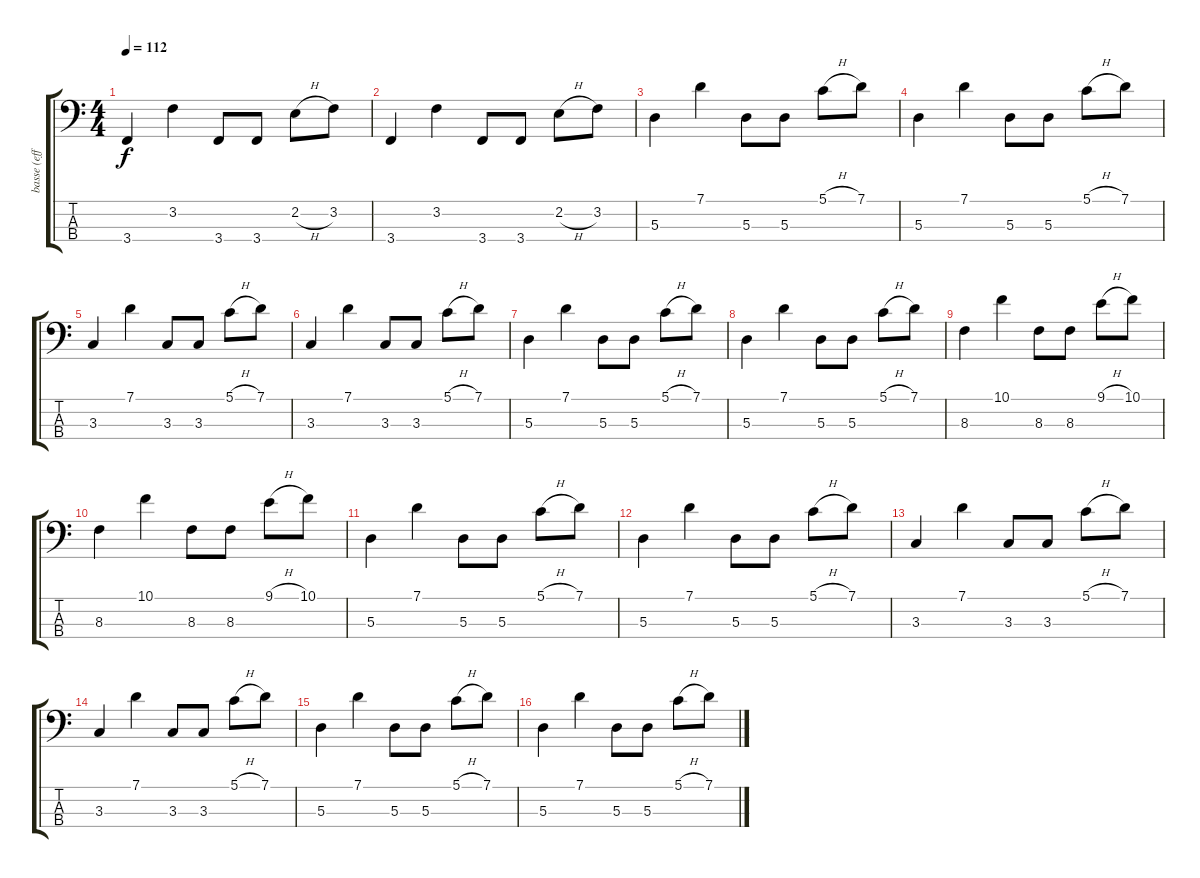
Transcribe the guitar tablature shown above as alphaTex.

\track ("basse (effet talker)" "basse (eff") {instrument electricbassfinger}
\staff {score tabs}
\tuning (G2 D2 A1 D1) {hide}
\ts (4 4)
\tempo 112
\clef f4
\ks c
3.4.4{dy f} 3.2.4 3.4.8 3.4.8 2.2{h}.8 3.2.8 |
3.4.4 3.2.4 3.4.8 3.4.8 2.2{h}.8 3.2.8 |
5.3.4 7.1.4 5.3.8 5.3.8 5.1{h}.8 7.1.8 |
5.3.4 7.1.4 5.3.8 5.3.8 5.1{h}.8 7.1.8 |
3.3.4 7.1.4 3.3.8 3.3.8 5.1{h}.8 7.1.8 |
3.3.4 7.1.4 3.3.8 3.3.8 5.1{h}.8 7.1.8 |
5.3.4 7.1.4 5.3.8 5.3.8 5.1{h}.8 7.1.8 |
5.3.4 7.1.4 5.3.8 5.3.8 5.1{h}.8 7.1.8 |
8.3.4 10.1.4 8.3.8 8.3.8 9.1{h}.8 10.1.8 |
8.3.4 10.1.4 8.3.8 8.3.8 9.1{h}.8 10.1.8 |
5.3.4 7.1.4 5.3.8 5.3.8 5.1{h}.8 7.1.8 |
5.3.4 7.1.4 5.3.8 5.3.8 5.1{h}.8 7.1.8 |
3.3.4 7.1.4 3.3.8 3.3.8 5.1{h}.8 7.1.8 |
3.3.4 7.1.4 3.3.8 3.3.8 5.1{h}.8 7.1.8 |
5.3.4 7.1.4 5.3.8 5.3.8 5.1{h}.8 7.1.8 |
5.3.4 7.1.4 5.3.8 5.3.8 5.1{h}.8 7.1.8
